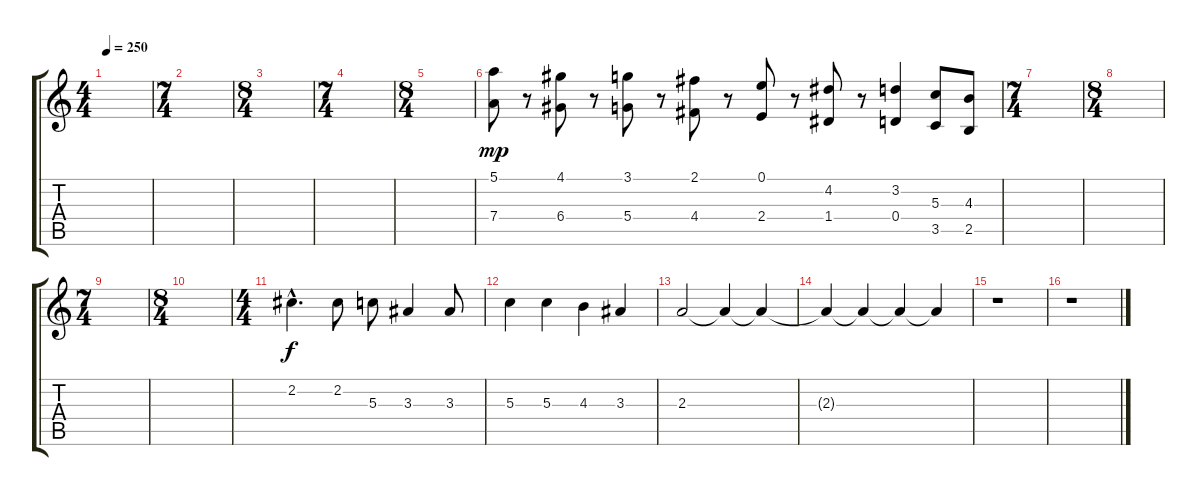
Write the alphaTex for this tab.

\track "" {instrument percussiveorgan}
\staff {score tabs}
\tuning (E5 B4 G4 D4 A3 E3) {hide}
\ts (4 4)
\tempo 250
\clef g2
\ks c
|
\ts (7 4)
|
\ts (8 4)
|
\ts (7 4)
|
\ts (8 4)
|
(5.1 7.4).8{dy mp} r.8 (4.1 6.4).8 r.8 (3.1 5.4).8 r.8 (2.1 4.4).8 r.8 (0.1 2.4).8 r.8 (4.2 1.4).8 r.8 (3.2 0.4).4 (5.3 3.5).8 (4.3 2.5).8 |
\ts (7 4)
|
\ts (8 4)
|
\ts (7 4)
|
\ts (8 4)
|
\ts (4 4)
2.2{hac}.4{d dy f} 2.2.8 5.3.8 3.3.4 3.3.8 |
5.3.4 5.3.4 4.3.4 3.3.4 |
2.3.2 2.3{t}.4 2.3{t}.4 |
2.3{t}.4 2.3{t}.4 2.3{t}.4 2.3{t}.4 |
r.1 |
r.1
